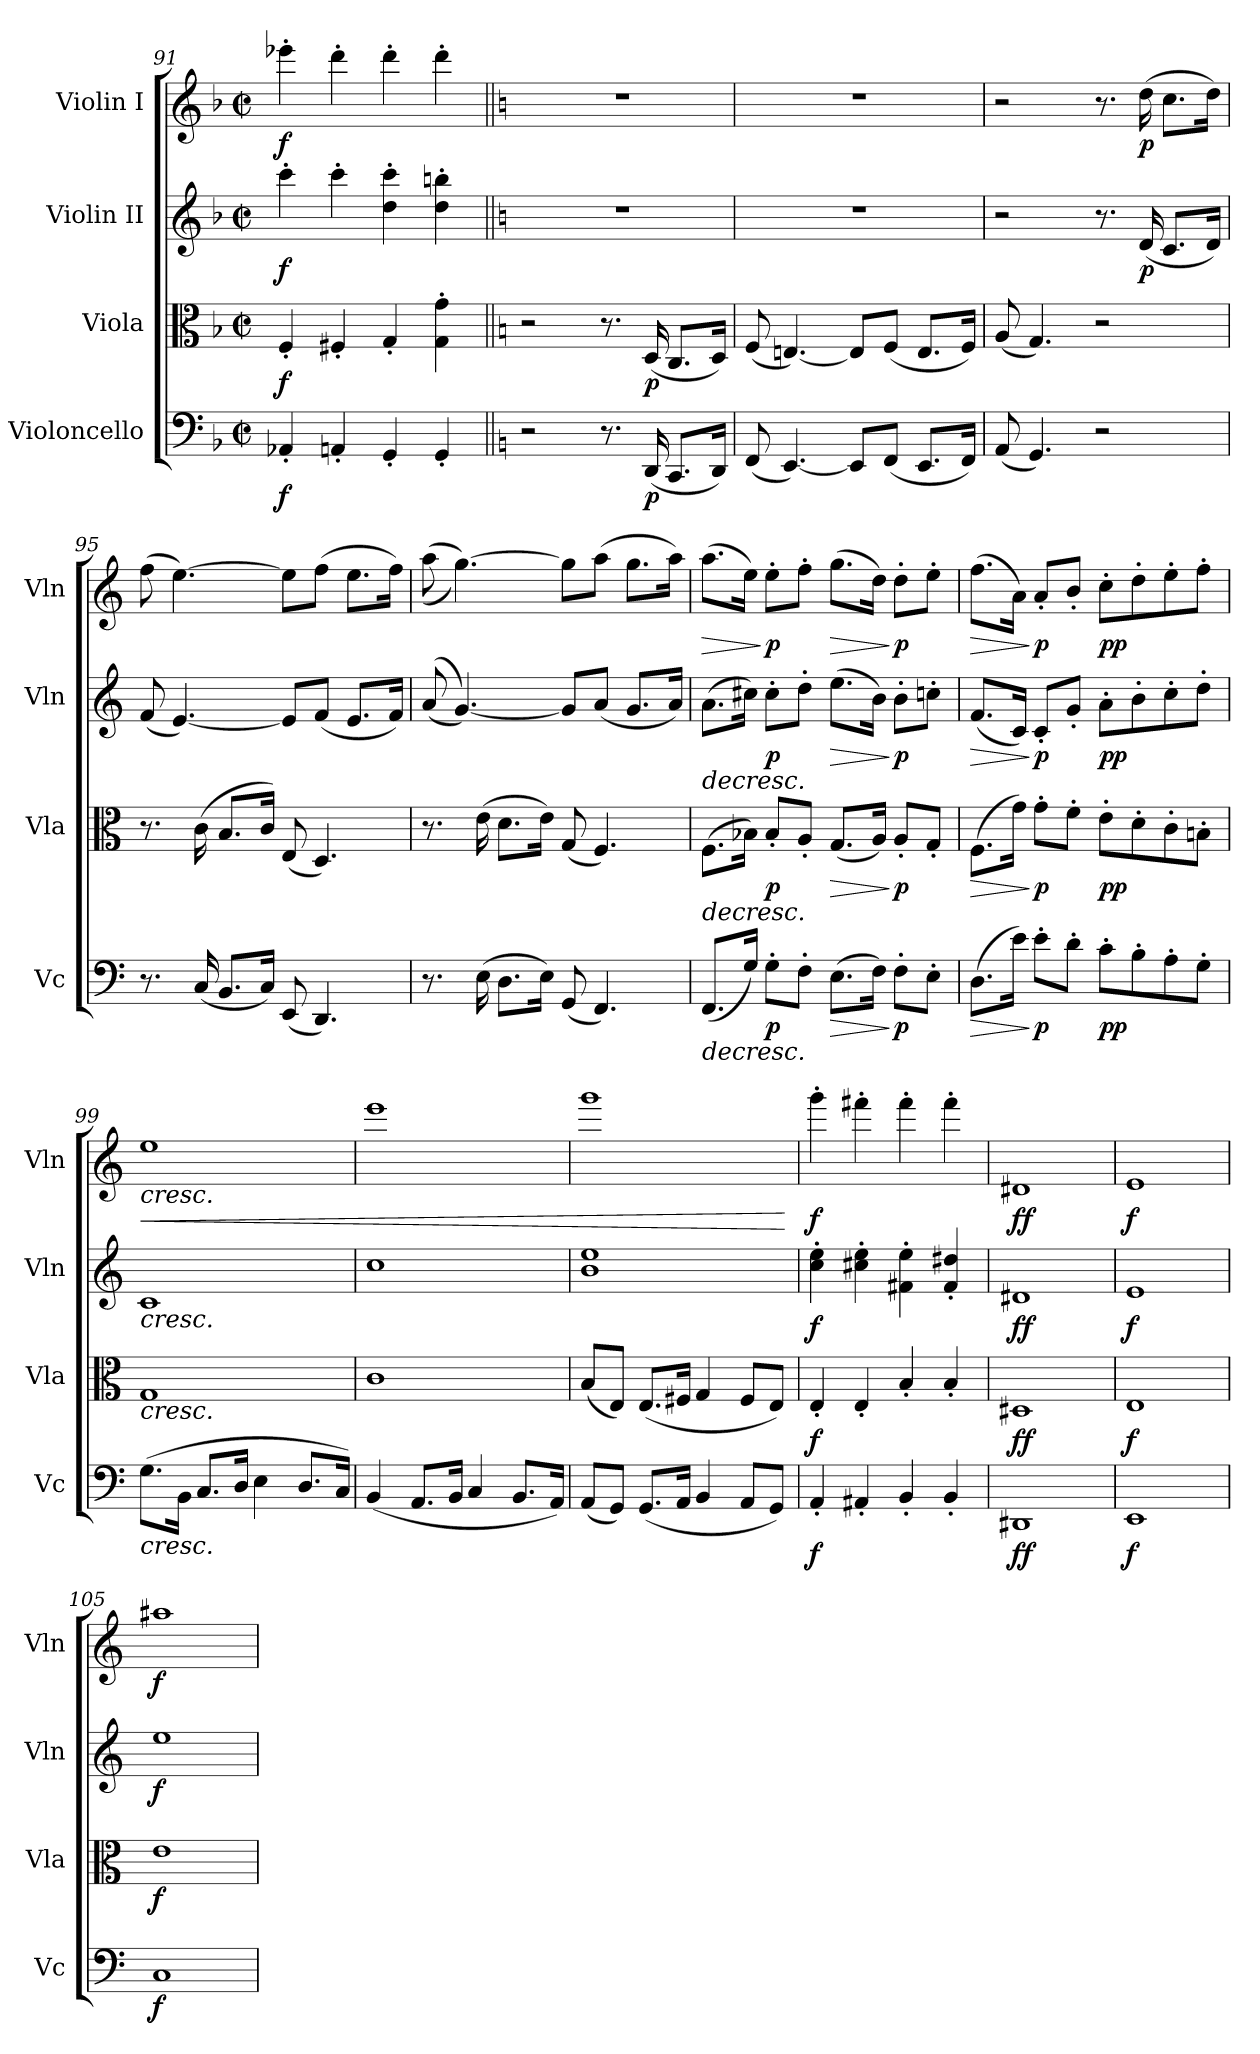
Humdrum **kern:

**kern	**dynam	**kern	**dynam	**kern	**dynam	**kern	**dynam
*part4	*part4	*part3	*part3	*part2	*part2	*part1	*part1
*staff4	*staff4	*staff3	*staff3	*staff2	*staff2	*staff1	*staff1
*I"Violoncello	*	*I"Viola	*	*I"Violin II	*	*I"Violin I	*
*I'Vc	*	*I'Vla	*	*I'Vln	*	*I'Vln	*
*clefF4	*	*clefC3	*	*clefG2	*	*clefG2	*
*k[b-]	*	*k[b-]	*	*k[b-]	*	*k[b-]	*
*M2/2	*	*M2/2	*	*M2/2	*	*M2/2	*
*met(c|)	*	*met(c|)	*	*met(c|)	*	*met(c|)	*
=91	=91	=91	=91	=91	=91	=91	=91
!	!LO:DY:b	!	!LO:DY:b	!	!LO:DY:b	!	!LO:DY:b
4AA-X'/	f	4F'/	f	4ccc'\	f	4eee-X'\	f
4AAn'/	.	4F#X'/	.	4ccc'\	.	4ddd'\	.
4GG'/	.	4G'/	.	4dd\' 4ccc\'	.	4ddd'\	.
4GG'/	.	4G\' 4g\'	.	4dd\' 4bbn\'	.	4ddd'\	.
=92||	=92||	=92||	=92||	=92||	=92||	=92||	=92||
*k[]	*	*k[]	*	*k[]	*	*k[]	*
2r	.	2r	.	1r	.	1r	.
8.r	.	8.r	.	.	.	.	.
!	!LO:DY:b	!	!LO:DY:b	!	!	!	!
(<16DD/	p	(<16D/	p	.	.	.	.
8.CC/L	.	8.C/L	.	.	.	.	.
16DD/Jk)	.	16D/Jk)	.	.	.	.	.
=93	=93	=93	=93	=93	=93	=93	=93
(<8FF/	.	(<8F/	.	1r	.	1r	.
[4.EE/)	.	[4.En/)	.	.	.	.	.
8EE/L]	.	8E/L]	.	.	.	.	.
(<8FF/J	.	(<8F/J	.	.	.	.	.
8.EE/L	.	8.E/L	.	.	.	.	.
16FF/Jk)	.	16F/Jk)	.	.	.	.	.
=94	=94	=94	=94	=94	=94	=94	=94
(<8AA/	.	(<8A/	.	2r	.	2r	.
4.GG/)	.	4.G/)	.	.	.	.	.
2r	.	2r	.	8.r	.	8.r	.
!	!	!	!	!	!LO:DY:b	!	!LO:DY:b
.	.	.	.	(<16d/	p	(>16dd\	p
.	.	.	.	8.c/L	.	8.cc\L	.
.	.	.	.	16d/Jk)	.	16dd\Jk)	.
=95	=95	=95	=95	=95	=95	=95	=95
8.r	.	8.r	.	(<8f/	.	(>8ff\	.
.	.	.	.	[4.e/)	.	[4.ee\)	.
(<16C/	.	(>16c\	.	.	.	.	.
8.BB/L	.	8.B/L	.	.	.	.	.
16C/Jk)	.	16c/Jk)	.	.	.	.	.
(<8EE/	.	(<8E/	.	8e/L]	.	8ee\L]	.
4.DD/)	.	4.D/)	.	(<8f/J	.	(>8ff\J	.
.	.	.	.	8.e/L	.	8.ee\L	.
.	.	.	.	16f/Jk)	.	16ff\Jk)	.
=96	=96	=96	=96	=96	=96	=96	=96
8.r	.	8.r	.	(<(<8a/	.	(>(>8aa\	.
.	.	.	.	[4.g/))	.	[4.gg\))	.
(>16E\	.	(>16e\	.	.	.	.	.
8.D\L	.	8.d\L	.	.	.	.	.
16E\Jk)	.	16e\Jk)	.	.	.	.	.
(<8GG/	.	(<8G/	.	8g/L]	.	8gg\L]	.
4.FF/)	.	4.F/)	.	(<8a/J	.	(>8aa\J	.
.	.	.	.	8.g/L	.	8.gg\L	.
.	.	.	.	16a/Jk)	.	16aa\Jk)	.
=97	=97	=97	=97	=97	=97	=97	=97
!	!LO:HP:b	!	!LO:HP:b	!	!LO:HP:b	!	!LO:HP:b
(<8.FF/L	>	(>8.F\L	>	(>8.a\L	>	(>8.aa\L	>
16G/Jk)	.	16B-X\Jk)	.	16cc#X\Jk)	.	16ee\Jk)	.
!	!LO:DY:b	!	!LO:DY:b	!	!LO:DY:b	!	!LO:DY:n=1:b
8G'\L	p	8B-'/L	p	8cc#'\L	p	8ee'\L	] p
8F'\J	.	8A'/J	.	8dd'\J	.	8ff'\J	.
!	!LO:HP:b	!	!LO:HP:b	!	!LO:HP:b	!	!LO:HP:b
(>8.E\L	>	(<8.G/L	>	(>8.ee\L	>	(>8.gg\L	>
16F\Jk)	.	16A/Jk)	.	16b\Jk)	.	16dd\Jk)	.
!	!LO:DY:n=1:b	!	!LO:DY:n=1:b	!	!LO:DY:n=1:b	!	!LO:DY:n=2:b
8F'\L	] p	8A'/L	] p	8b'\L	] p	8dd'\L	] p
8E'\J	.	8G'/J	.	8ccn'\J	.	8ee'\J	.
=98	=98	=98	=98	=98	=98	=98	=98
!	!LO:HP:b	!	!LO:HP:b	!	!LO:HP:b	!	!LO:HP:b
(>8.D\L	>	(>8.F\L	>	(<8.f/L	>	(>8.ff\L	>
16e\Jk)	.	16g\Jk)	.	16c/Jk)	.	16a\Jk)	.
!	!LO:DY:n=1:b	!	!LO:DY:n=1:b	!	!LO:DY:n=1:b	!	!LO:DY:n=1:b
8e'\L	] p	8g'\L	] p	8c'/L	] p	8a'/L	] p
8d'\J	.	8f'\J	.	8g'/J	.	8b'/J	.
!	!LO:DY:n=2:b	!	!LO:DY:n=2:b	!	!LO:DY:n=2:b	!	!LO:DY:n=2:b
8c'\L	pp	8e'\L	pp	8a'\L	pp	8cc'\L	pp
8B'\	.	8d'\	.	8b'\	.	8dd'\	.
8A'\	.	8c'\	.	8cc'\	.	8ee'\	.
8G'\J	.	8Bn'\J	.	8dd'\J	.	8ff'\J	.
=99	=99	=99	=99	=99	=99	=99	=99
!	!	!	!	!	!	!LO:TX:b:i:t=cresc.	!
!	!	!	!	!LO:TX:b:i:t=cresc.	!	!	!
!	!	!LO:TX:b:i:t=cresc.	!	!	!	!	!
!LO:TX:b:i:t=cresc.	!	!	!	!	!	!	!
!	!	!	!	!	!	!	!LO:HP:b
(>8.G\L	.	1G	.	1c	.	1ee	<
16BB\Jk	.	.	.	.	.	.	.
8.C/L	.	.	.	.	.	.	.
16D/Jk	.	.	.	.	.	.	.
4E\	.	.	.	.	.	.	.
8.D/L	.	.	.	.	.	.	.
16C/Jk)	.	.	.	.	.	.	.
=100	=100	=100	=100	=100	=100	=100	=100
(<4BB/	.	1c	.	1cc	.	1eee	.
8.AA/L	.	.	.	.	.	.	.
16BB/Jk	.	.	.	.	.	.	.
4C/	.	.	.	.	.	.	.
8.BB/L	.	.	.	.	.	.	.
16AA/Jk)	.	.	.	.	.	.	.
=101	=101	=101	=101	=101	=101	=101	=101
(<8AA/L	.	(<8B/L	.	1b 1ee	.	1ggg	.
8GG/J)	.	8E/J)	.	.	.	.	.
(<8.GG/L	.	(<8.E/L	.	.	.	.	.
16AA/Jk	.	16F#X/Jk	.	.	.	.	.
4BB/	.	4G/	.	.	.	.	.
8AA/L	.	8F#/L	.	.	.	.	.
8GG/J)	.	8E/J)	.	.	.	.	.
.	]	.	]	.	]	.	[
=102	=102	=102	=102	=102	=102	=102	=102
!	!LO:DY:b	!	!LO:DY:b	!	!LO:DY:b	!	!LO:DY:b
4AA'/	f	4E'/	f	4cc\' 4ee\'	f	4ggg'\	f
4AA#X'/	.	4E'/	.	4cc#X\' 4ee\'	.	4fff#X'\	.
4BB'/	.	4B'/	.	4f#X\' 4ee\'	.	4fff#'\	.
4BB'/	.	4B'/	.	4f#/' 4dd#X/'	.	4fff#'\	.
=103	=103	=103	=103	=103	=103	=103	=103
!	!LO:DY:b	!	!LO:DY:b	!	!LO:DY:b	!	!LO:DY:b
1DD#X	ff	1D#X	ff	1d#X	ff	1d#X	ff
=104	=104	=104	=104	=104	=104	=104	=104
!	!LO:DY:b	!	!LO:DY:b	!	!LO:DY:b	!	!LO:DY:b
1EE	f	1E	f	1e	f	1e	f
=105	=105	=105	=105	=105	=105	=105	=105
!	!LO:DY:b	!	!LO:DY:b	!	!LO:DY:b	!	!LO:DY:b
1C	f	1e	f	1ee	f	1aa#X	f
=	=	=	=	=	=	=	=
*-	*-	*-	*-	*-	*-	*-	*-
